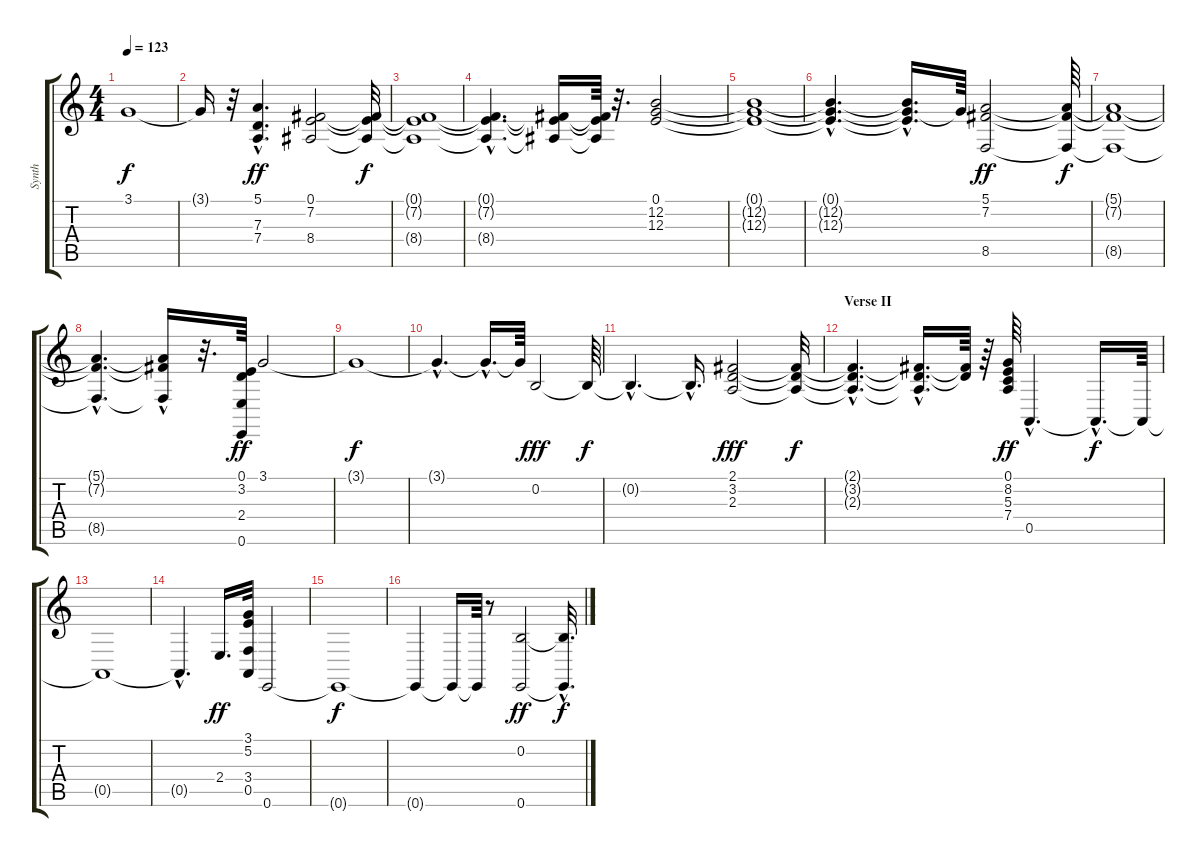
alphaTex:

\track ("Synth" "Synth") {instrument stringensemble2}
\staff {score tabs}
\tuning (E4 B3 G3 D3 A2 E2) {hide}
\ts (4 4)
\tempo 123
\clef g2
\ks c
3.1{t}.1{dy f} |
3.1{t}.16 r.32 (5.1 7.3{hac} 7.4{hac}).4{d dy ff} (0.1 7.2 8.4).2 (0.1{t} 7.2{t} 8.4{t}).32{dy f} |
(0.1{t} 7.2{t} 8.4{t}).1 |
(0.1{hac t} 7.2{hac t} 8.4{hac t}).4{d} (0.1{t} 7.2{t} 8.4{t}).16 (0.1{t} 7.2{t} 8.4{t}).64 r.32{d} (0.1 12.2 12.3).2 |
(0.1{t} 12.2{t} 12.3{t}).1 |
(0.1{hac t} 12.2{hac t} 12.3{hac t}).4{d} (0.1{t} 12.2{hac t} 12.3{hac t}).16{d} 12.3{t}.64 (5.1 7.2 8.5).2{dy ff} (5.1{t} 7.2{t} 8.5{t}).64{dy f} |
(5.1{t} 7.2{t} 8.5{t}).1 |
(5.1{hac t} 7.2{hac t} 8.5{hac t}).4{d} (5.1{t} 7.2{hac t} 8.5{t}).16 r.32{d} (0.1 3.2 2.4 0.6).64{dy ff} 3.1.2 |
3.1{t}.1{dy f} |
3.1{hac t}.4{d} 3.1{hac t}.16{d} 3.1{t}.64 0.2.2{dy fff} 0.2{t}.64{dy f} |
0.2{hac t}.4{d} 0.2{hac t}.16{d} (2.1 3.2 2.3).2{dy fff} (2.1{t} 3.2{t} 2.3{t}).32{dy f} |
\section ("" "Verse II")
(2.1{hac t} 3.2{hac t} 2.3{hac t}).4{d} (2.1{hac t} 3.2{hac t} 2.3{hac t}).16{d} (2.1{t} 3.2{t}).64 r.64 (0.1 8.2 5.3 7.4).64{dy ff} 0.5{hac}.4{d} 0.5{hac t}.16{d dy f} 0.5{t}.64 |
0.5{t}.1 |
0.5{hac t}.4{d} 2.4.16{d dy ff} (3.1 5.2 3.4 0.5).32 0.6.2 |
0.6{t}.1{dy f} |
0.6{t}.4 0.6{t}.16 0.6{t}.64 r.8 (0.2 0.6).2{dy ff} (0.2{hac t} 0.6{hac t}).32{d dy f}
